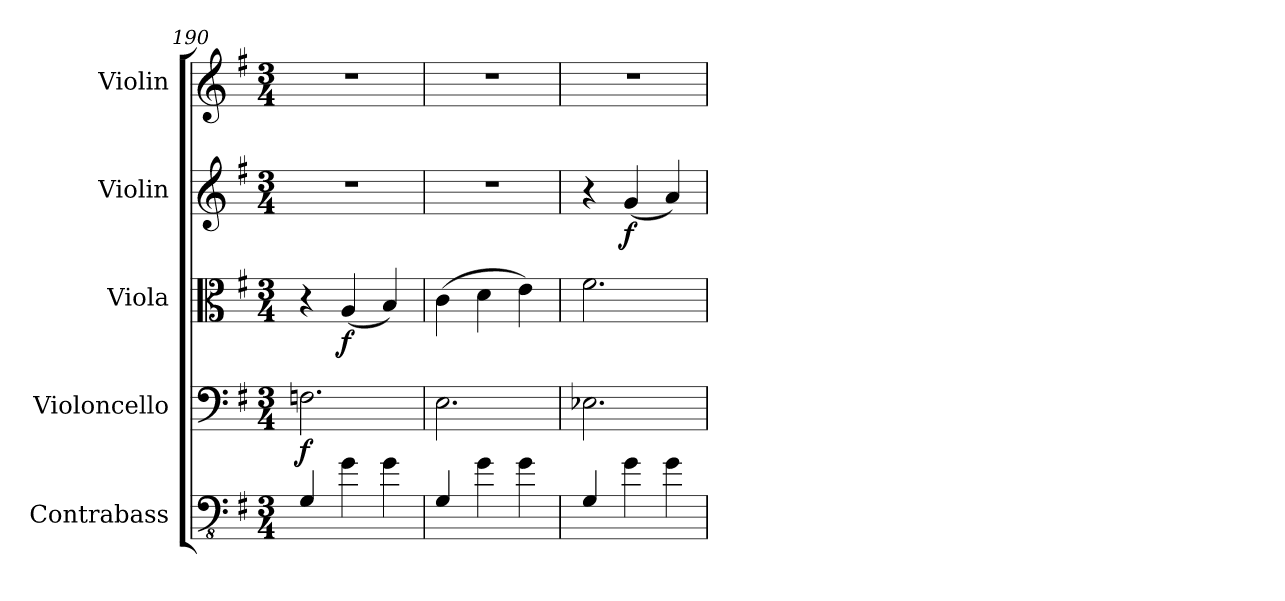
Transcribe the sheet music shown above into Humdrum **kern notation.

**kern	**kern	**dynam	**kern	**dynam	**kern	**dynam	**kern
*part5	*part4	*part4	*part3	*part3	*part2	*part2	*part1
*staff5	*staff4	*staff4	*staff3	*staff3	*staff2	*staff2	*staff1
*I"Contrabass	*I"Violoncello	*	*I"Viola	*	*I"Violin	*	*I"Violin
*I'Cb.	*I'Vc.	*	*I'Vla.	*	*I'Vln.	*	*I'Vln.
*clefFv4	*clefF4	*	*clefC3	*	*clefG2	*	*clefG2
*ITrd7c12	*	*	*	*	*	*	*
*k[f#]	*k[f#]	*	*k[f#]	*	*k[f#]	*	*k[f#]
*M3/4	*M3/4	*	*M3/4	*	*M3/4	*	*M3/4
=190	=190	=190	=190	=190	=190	=190	=190
!	!	!LO:DY:b	!	!	!	!	!
4GGG/	2.Fn\	f	4r	.	2.r	.	2.r
!	!	!	!	!LO:DY:b	!	!	!
4GG\	.	.	(4A/	f	.	.	.
4GG\	.	.	4B/)	.	.	.	.
=191	=191	=191	=191	=191	=191	=191	=191
4GGG/	2.E\	.	(4c\	.	2.r	.	2.r
4GG\	.	.	4d\	.	.	.	.
4GG\	.	.	4e\)	.	.	.	.
=192	=192	=192	=192	=192	=192	=192	=192
4GGG/	2.E-X\	.	2.f#\	.	4r	.	2.r
!	!	!	!	!	!	!LO:DY:b	!
4GG\	.	.	.	.	(4g/	f	.
4GG\	.	.	.	.	4a/)	.	.
=	=	=	=	=	=	=	=
*-	*-	*-	*-	*-	*-	*-	*-
